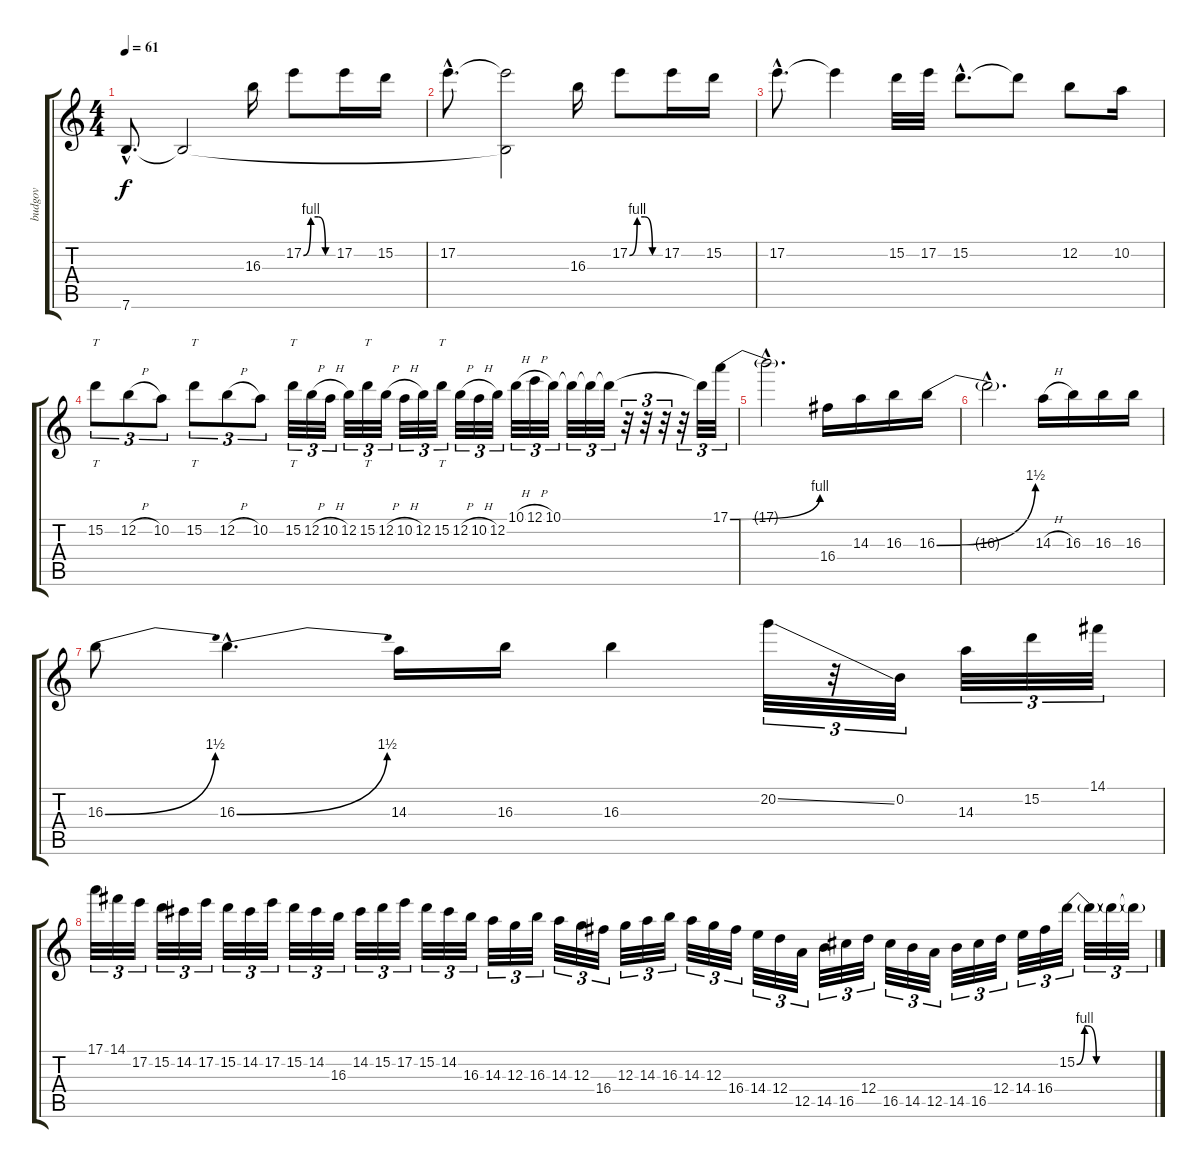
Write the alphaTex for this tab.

\track ("budgov" "budgov") {instrument distortionguitar}
\staff {score tabs}
\tuning (E4 B3 G3 D3 A2 E2) {hide}
\ts (4 4)
\tempo 61
\clef g2
\ks c
7.6{hac}.8{d dy f} 7.6{t}.2 16.3.16 17.2{be (custom 0 0 15 4 30 4 45 0 60 0)}.8 17.2.16 15.2.16 |
17.2{hac}.8{d} (17.2{t} 7.6{t}).2 16.3.16 17.2{be (custom 0 0 15 4 30 4 45 0 60 0)}.8 17.2.16 15.2.16 |
17.2{hac}.8{d} 17.2{t}.4 15.2.32 17.2.32 15.2{hac}.8{d} 15.2{t}.8 12.2.8 10.2.16 |
15.2.8{tt tu (3 2)} 12.2{h}.8{tu (3 2)} 10.2.8{tu (3 2)} 15.2.8{tt tu (3 2)} 12.2{h}.8{tu (3 2)} 10.2.8{tu (3 2)} 15.2.32{tt tu (3 2)} 12.2{h}.32{tu (3 2)} 10.2{h}.32{tu (3 2)} 12.2.32{tu (3 2)} 15.2.32{tt tu (3 2)} 12.2{h}.32{tu (3 2)} 10.2{h}.32{tu (3 2)} 12.2.32{tu (3 2)} 15.2.32{tt tu (3 2)} 12.2{h}.32{tu (3 2)} 10.2{h}.32{tu (3 2)} 12.2.32{tu (3 2)} 10.1{h}.32{tu (3 2)} 12.1{h}.32{tu (3 2)} 10.1.32{tu (3 2)} 10.1{t}.32{tu (3 2)} 10.1{t}.32{tu (3 2)} 10.1{t}.32{tu (3 2)} r.32{tu (3 2)} r.32{tu (3 2)} r.32{tu (3 2)} r.32{tu (3 2)} 10.1{t}.32{tu (3 2)} 17.1{be (bend 0 0 60 4)}.32{tu (3 2)} |
17.1{hac t}.2{d} 16.4.16 14.3.16 16.3.16 16.3{be (bend 0 0 60 6)}.16 |
16.3{hac t}.2{d} 14.3{h}.16 16.3.16 16.3.16 16.3.16 |
16.3{be (bend 0 0 60 6)}.8 16.3{be (bend 0 0 60 6) hac}.4{d} 14.3.16 16.3.16 16.3.4 20.2{ss}.32{tu (3 2)} r.32{tu (3 2)} 0.2.32{tu (3 2)} 14.3.32{tu (3 2)} 15.2.32{tu (3 2)} 14.1.32{tu (3 2)} |
17.1.32{tu (3 2)} 14.1.32{tu (3 2)} 17.2.32{tu (3 2)} 15.2.32{tu (3 2)} 14.2.32{tu (3 2)} 17.2.32{tu (3 2)} 15.2.32{tu (3 2)} 14.2.32{tu (3 2)} 17.2.32{tu (3 2)} 15.2.32{tu (3 2)} 14.2.32{tu (3 2)} 16.3.32{tu (3 2)} 14.2.32{tu (3 2)} 15.2.32{tu (3 2)} 17.2.32{tu (3 2)} 15.2.32{tu (3 2)} 14.2.32{tu (3 2)} 16.3.32{tu (3 2)} 14.3.32{tu (3 2)} 12.3.32{tu (3 2)} 16.3.32{tu (3 2)} 14.3.32{tu (3 2)} 12.3.32{tu (3 2)} 16.4.32{tu (3 2)} 12.3.32{tu (3 2)} 14.3.32{tu (3 2)} 16.3.32{tu (3 2)} 14.3.32{tu (3 2)} 12.3.32{tu (3 2)} 16.4.32{tu (3 2)} 14.4.32{tu (3 2)} 12.4.32{tu (3 2)} 12.5.32{tu (3 2)} 14.5.32{tu (3 2)} 16.5.32{tu (3 2)} 12.4.32{tu (3 2)} 16.5.32{tu (3 2)} 14.5.32{tu (3 2)} 12.5.32{tu (3 2)} 14.5.32{tu (3 2)} 16.5.32{tu (3 2)} 12.4.32{tu (3 2)} 14.4.32{tu (3 2)} 16.4.32{tu (3 2)} 15.2{be (custom 0 0 6 4 8 4 15 0 20 0 37 0 60 0)}.32{tu (3 2)} 15.2{t}.32{tu (3 2)} 15.2{t}.32{tu (3 2)} 15.2{t}.32{tu (3 2)}
